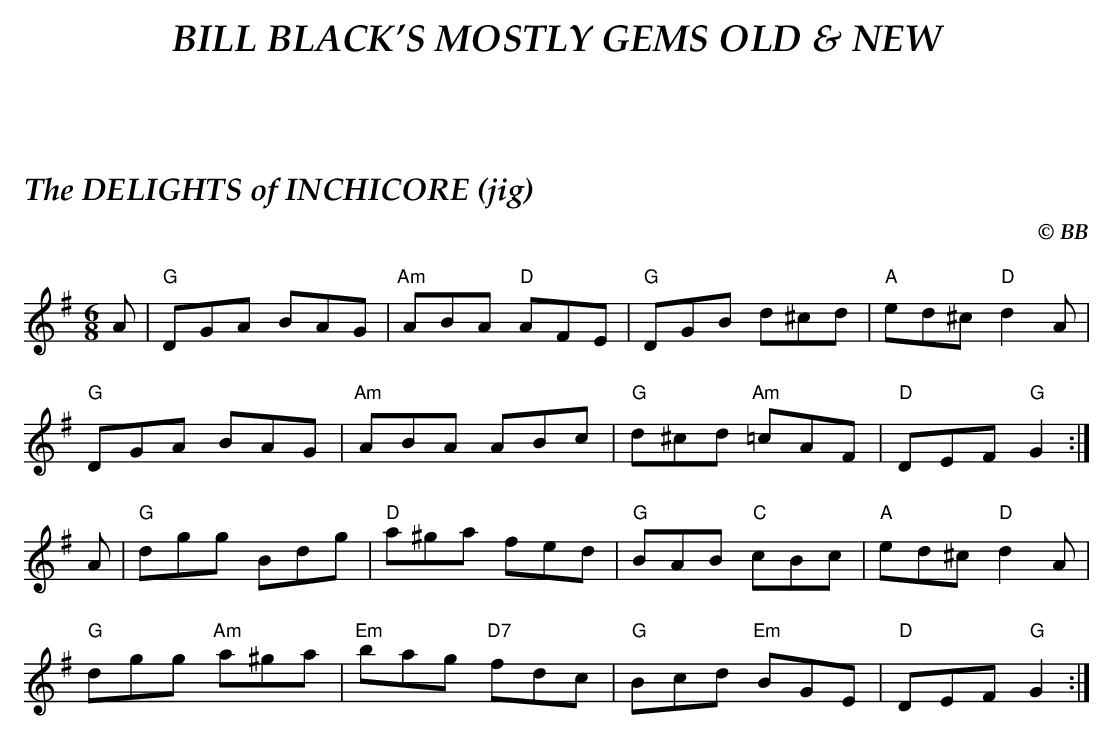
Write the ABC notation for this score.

X:1
T:DELIGHTS of INCHICORE (jig), The
C:© BB
Q:1/4=160
M:6/8
L:1/8
K:G
A| "G"DGA BAG| "Am"ABA "D"AFE|"G"DGB d^cd| "A"ed^c "D"d2 A|
"G"DGA BAG| "Am"ABA ABc| "G"d^cd "Am"=cAF| "D"DEF "G"G2 :|
A| "G"dgg Bdg| "D"a^ga fed| "G"BAB "C"cBc| "A"ed^c "D"d2 A|
"G"dgg "Am"a^ga| "Em"bag "D7"fdc|"G"Bcd "Em"BGE|"D"DEF "G"G2 :|
